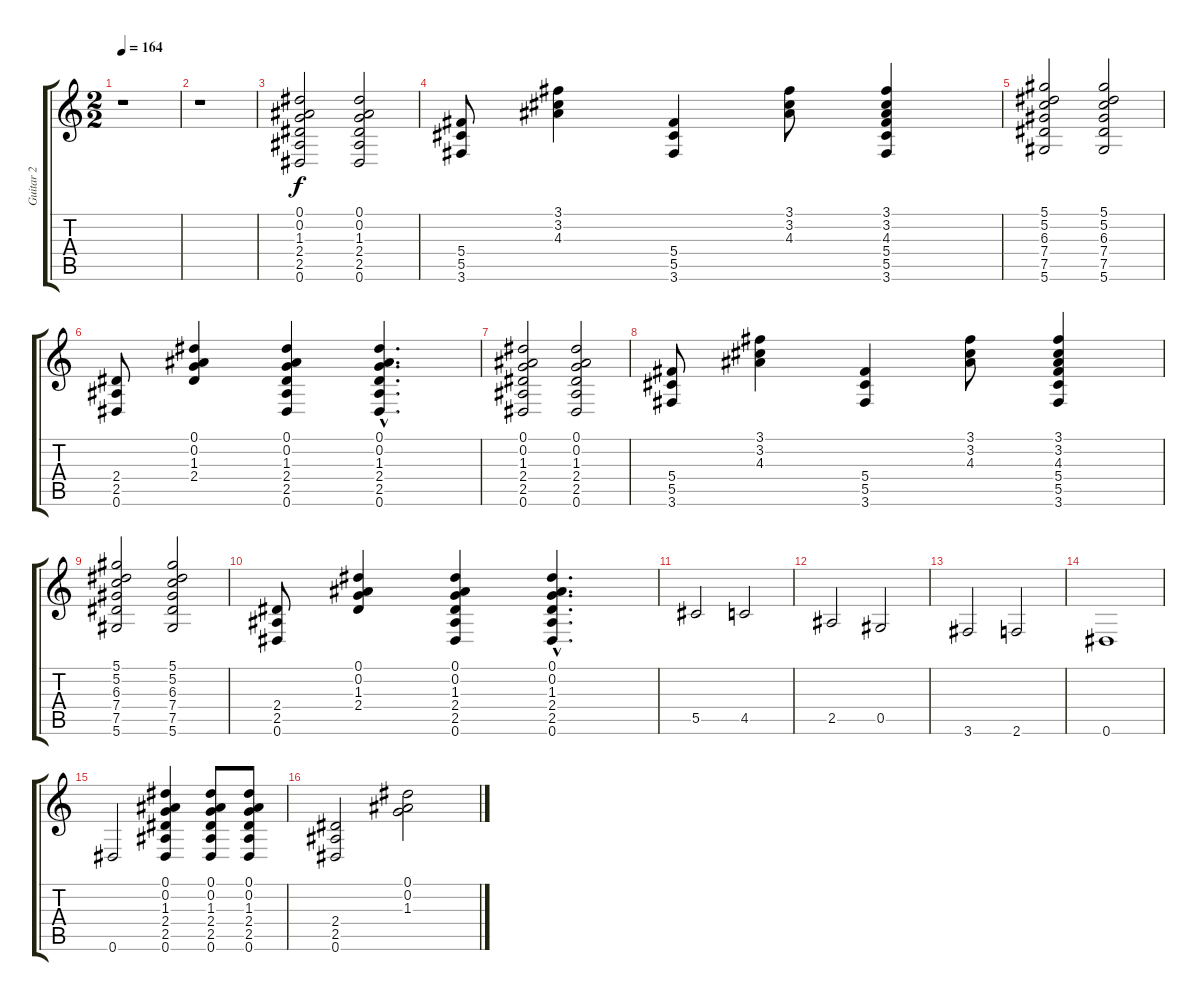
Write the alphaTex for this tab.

\track ("Guitar 2" "Guitar 2") {instrument electricguitarclean}
\staff {score tabs}
\tuning (Eb4 Bb3 Gb3 Db3 Ab2 Eb2) {hide}
\ts (2 2)
\tempo 164
\clef g2
\ks c
r.1{dy f} |
r.1 |
(0.1 0.2 1.3 2.4 2.5 0.6).2 (0.1 0.2 1.3 2.4 2.5 0.6).2 |
(5.4 5.5 3.6).8 (3.1 3.2 4.3).4 (5.4 5.5 3.6).4 (3.1 3.2 4.3).8 (3.1 3.2 4.3 5.4 5.5 3.6).4 |
(5.1 5.2 6.3 7.4 7.5 5.6).2 (5.1 5.2 6.3 7.4 7.5 5.6).2 |
(2.4 2.5 0.6).8 (0.1 0.2 1.3 2.4).4 (0.1 0.2 1.3 2.4 2.5 0.6).4 (0.1{hac} 0.2{hac} 1.3{hac} 2.4{hac} 2.5{hac} 0.6{hac}).4{d} |
(0.1 0.2 1.3 2.4 2.5 0.6).2 (0.1 0.2 1.3 2.4 2.5 0.6).2 |
(5.4 5.5 3.6).8 (3.1 3.2 4.3).4 (5.4 5.5 3.6).4 (3.1 3.2 4.3).8 (3.1 3.2 4.3 5.4 5.5 3.6).4 |
(5.1 5.2 6.3 7.4 7.5 5.6).2 (5.1 5.2 6.3 7.4 7.5 5.6).2 |
(2.4 2.5 0.6).8 (0.1 0.2 1.3 2.4).4 (0.1 0.2 1.3 2.4 2.5 0.6).4 (0.1{hac} 0.2{hac} 1.3{hac} 2.4{hac} 2.5{hac} 0.6{hac}).4{d} |
5.5.2 4.5.2 |
2.5.2 0.5.2 |
3.6.2 2.6.2 |
0.6.1 |
0.6.2 (0.1 0.2 1.3 2.4 2.5 0.6).4 (0.1 0.2 1.3 2.4 2.5 0.6).8 (0.1 0.2 1.3 2.4 2.5 0.6).8 |
(2.4 2.5 0.6).2 (0.1 0.2 1.3).2
